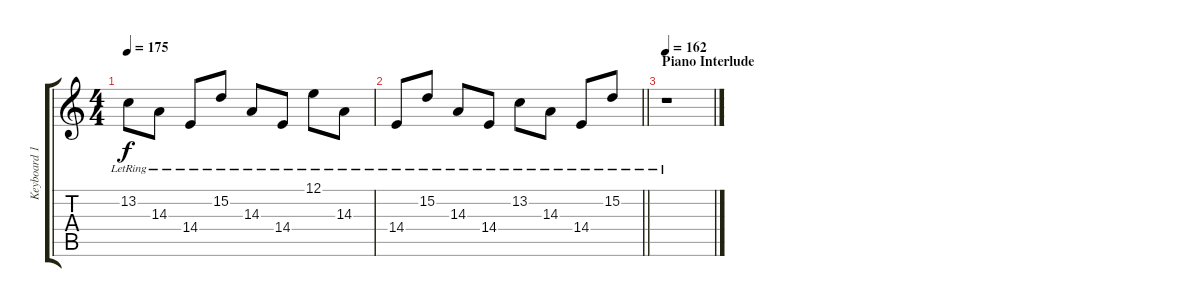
\track ("Keyboard 1" "Keyboard 1") {instrument harpsichord}
\staff {score tabs}
\tuning (E4 B3 G3 D3 A2 E2) {hide}
\ts (4 4)
\tempo 175
\clef g2
\ks c
13.2{lr}.8{dy f} 14.3{lr}.8 14.4{lr}.8 15.2{lr}.8 14.3{lr}.8 14.4{lr}.8 12.1{lr}.8 14.3{lr}.8 |
\barLineRight lightlight
14.4{lr}.8 15.2{lr}.8 14.3{lr}.8 14.4{lr}.8 13.2{lr}.8 14.3{lr}.8 14.4{lr}.8 15.2{lr}.8 |
\section ("" "Piano Interlude")
\tempo 162
r.1
